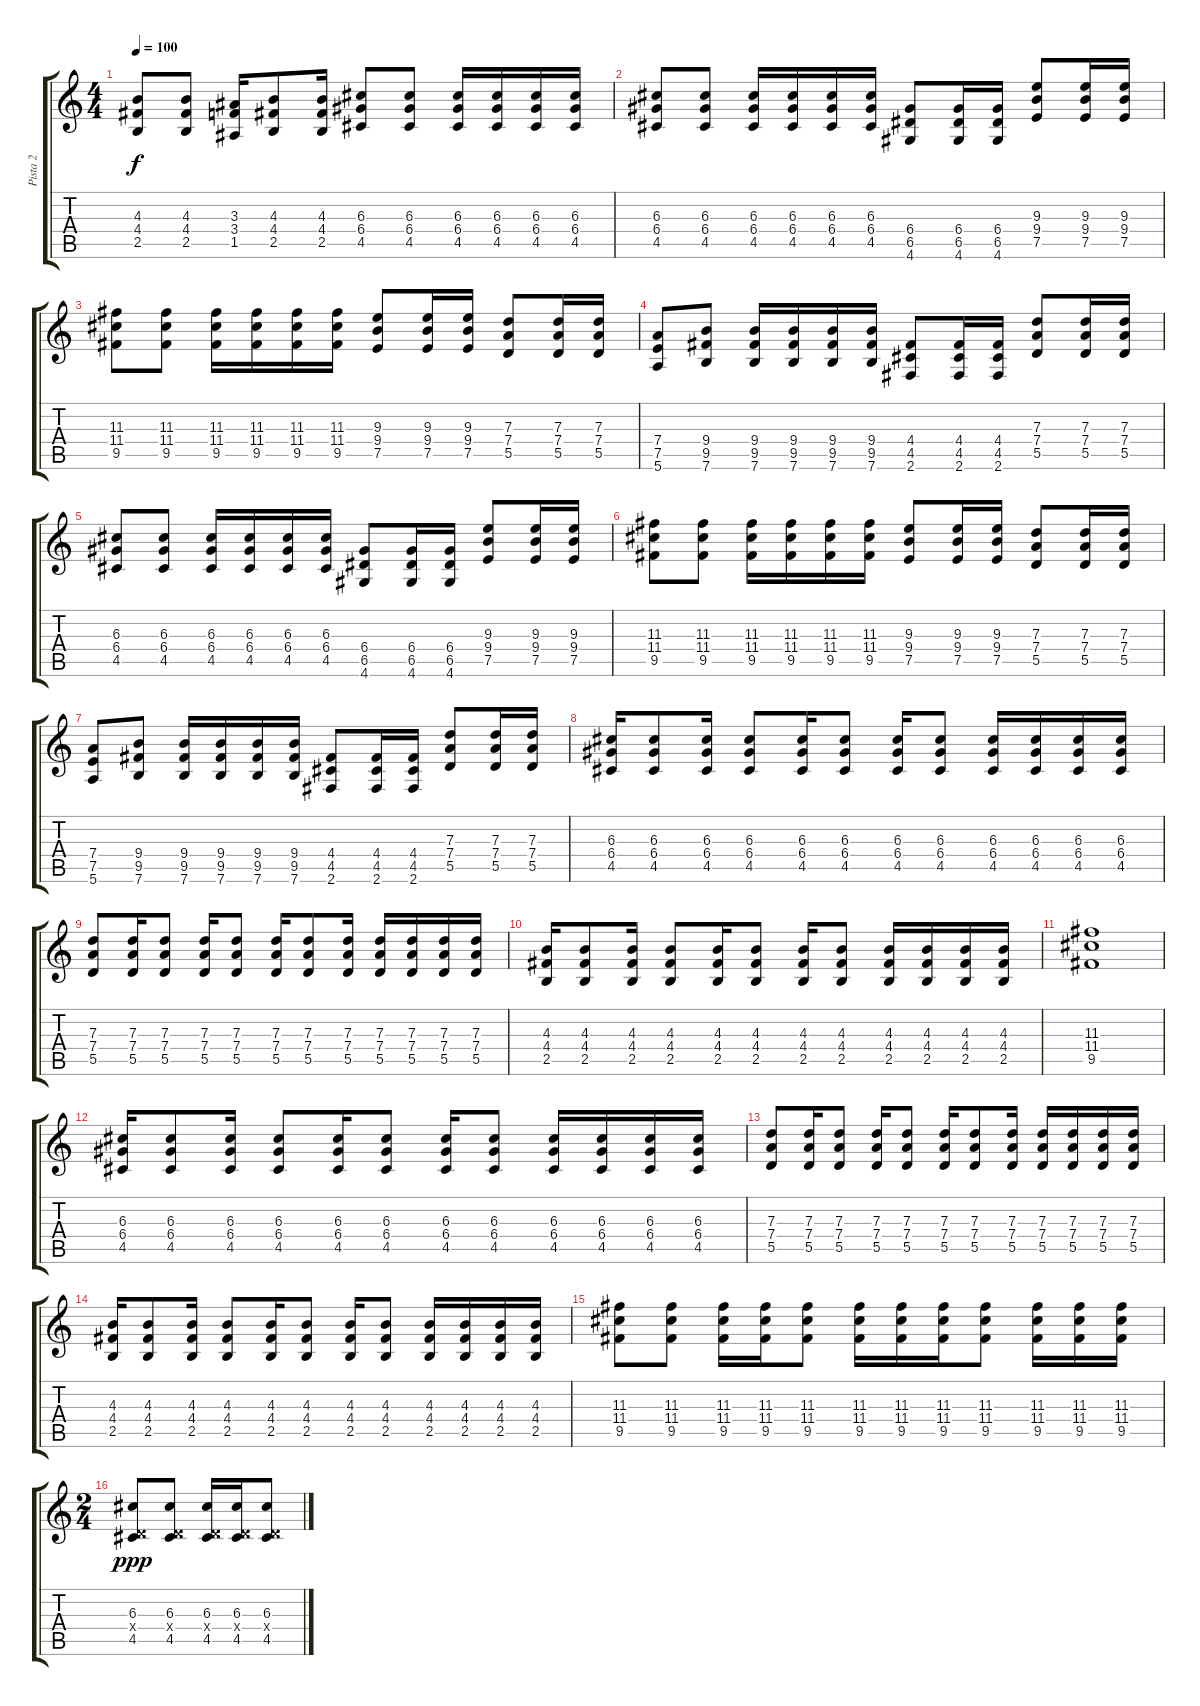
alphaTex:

\track ("Pista 2" "Pista 2") {instrument distortionguitar}
\staff {score tabs}
\tuning (E4 B3 G3 D3 A2 E2) {hide}
\ts (4 4)
\tempo 100
\clef g2
\ks c
(4.3 4.4 2.5).8{dy f} (4.3 4.4 2.5).8 (3.3 3.4 1.5).16 (4.3 4.4 2.5).8 (4.3 4.4 2.5).16 (6.3 6.4 4.5).8 (6.3 6.4 4.5).8 (6.3 6.4 4.5).16 (6.3 6.4 4.5).16 (6.3 6.4 4.5).16 (6.3 6.4 4.5).16 |
(6.3 6.4 4.5).8 (6.3 6.4 4.5).8 (6.3 6.4 4.5).16 (6.3 6.4 4.5).16 (6.3 6.4 4.5).16 (6.3 6.4 4.5).16 (6.4 6.5 4.6).8 (6.4 6.5 4.6).16 (6.4 6.5 4.6).16 (9.3 9.4 7.5).8 (9.3 9.4 7.5).16 (9.3 9.4 7.5).16 |
(11.3 11.4 9.5).8 (11.3 11.4 9.5).8 (11.3 11.4 9.5).16 (11.3 11.4 9.5).16 (11.3 11.4 9.5).16 (11.3 11.4 9.5).16 (9.3 9.4 7.5).8 (9.3 9.4 7.5).16 (9.3 9.4 7.5).16 (7.3 7.4 5.5).8 (7.3 7.4 5.5).16 (7.3 7.4 5.5).16 |
(7.4 7.5 5.6).8 (9.4 9.5 7.6).8 (9.4 9.5 7.6).16 (9.4 9.5 7.6).16 (9.4 9.5 7.6).16 (9.4 9.5 7.6).16 (4.4 4.5 2.6).8 (4.4 4.5 2.6).16 (4.4 4.5 2.6).16 (7.3 7.4 5.5).8 (7.3 7.4 5.5).16 (7.3 7.4 5.5).16 |
(6.3 6.4 4.5).8 (6.3 6.4 4.5).8 (6.3 6.4 4.5).16 (6.3 6.4 4.5).16 (6.3 6.4 4.5).16 (6.3 6.4 4.5).16 (6.4 6.5 4.6).8 (6.4 6.5 4.6).16 (6.4 6.5 4.6).16 (9.3 9.4 7.5).8 (9.3 9.4 7.5).16 (9.3 9.4 7.5).16 |
(11.3 11.4 9.5).8 (11.3 11.4 9.5).8 (11.3 11.4 9.5).16 (11.3 11.4 9.5).16 (11.3 11.4 9.5).16 (11.3 11.4 9.5).16 (9.3 9.4 7.5).8 (9.3 9.4 7.5).16 (9.3 9.4 7.5).16 (7.3 7.4 5.5).8 (7.3 7.4 5.5).16 (7.3 7.4 5.5).16 |
(7.4 7.5 5.6).8 (9.4 9.5 7.6).8 (9.4 9.5 7.6).16 (9.4 9.5 7.6).16 (9.4 9.5 7.6).16 (9.4 9.5 7.6).16 (4.4 4.5 2.6).8 (4.4 4.5 2.6).16 (4.4 4.5 2.6).16 (7.3 7.4 5.5).8 (7.3 7.4 5.5).16 (7.3 7.4 5.5).16 |
(6.3 6.4 4.5).16 (6.3 6.4 4.5).8 (6.3 6.4 4.5).16 (6.3 6.4 4.5).8 (6.3 6.4 4.5).16 (6.3 6.4 4.5).8 (6.3 6.4 4.5).16 (6.3 6.4 4.5).8 (6.3 6.4 4.5).16 (6.3 6.4 4.5).16 (6.3 6.4 4.5).16 (6.3 6.4 4.5).16 |
(7.3 7.4 5.5).8 (7.3 7.4 5.5).16 (7.3 7.4 5.5).8 (7.3 7.4 5.5).16 (7.3 7.4 5.5).8 (7.3 7.4 5.5).16 (7.3 7.4 5.5).8 (7.3 7.4 5.5).16 (7.3 7.4 5.5).16 (7.3 7.4 5.5).16 (7.3 7.4 5.5).16 (7.3 7.4 5.5).16 |
(4.3 4.4 2.5).16 (4.3 4.4 2.5).8 (4.3 4.4 2.5).16 (4.3 4.4 2.5).8 (4.3 4.4 2.5).16 (4.3 4.4 2.5).8 (4.3 4.4 2.5).16 (4.3 4.4 2.5).8 (4.3 4.4 2.5).16 (4.3 4.4 2.5).16 (4.3 4.4 2.5).16 (4.3 4.4 2.5).16 |
(11.3 11.4 9.5).1 |
(6.3 6.4 4.5).16 (6.3 6.4 4.5).8 (6.3 6.4 4.5).16 (6.3 6.4 4.5).8 (6.3 6.4 4.5).16 (6.3 6.4 4.5).8 (6.3 6.4 4.5).16 (6.3 6.4 4.5).8 (6.3 6.4 4.5).16 (6.3 6.4 4.5).16 (6.3 6.4 4.5).16 (6.3 6.4 4.5).16 |
(7.3 7.4 5.5).8 (7.3 7.4 5.5).16 (7.3 7.4 5.5).8 (7.3 7.4 5.5).16 (7.3 7.4 5.5).8 (7.3 7.4 5.5).16 (7.3 7.4 5.5).8 (7.3 7.4 5.5).16 (7.3 7.4 5.5).16 (7.3 7.4 5.5).16 (7.3 7.4 5.5).16 (7.3 7.4 5.5).16 |
(4.3 4.4 2.5).16 (4.3 4.4 2.5).8 (4.3 4.4 2.5).16 (4.3 4.4 2.5).8 (4.3 4.4 2.5).16 (4.3 4.4 2.5).8 (4.3 4.4 2.5).16 (4.3 4.4 2.5).8 (4.3 4.4 2.5).16 (4.3 4.4 2.5).16 (4.3 4.4 2.5).16 (4.3 4.4 2.5).16 |
(11.3 11.4 9.5).8 (11.3 11.4 9.5).8 (11.3 11.4 9.5).16 (11.3 11.4 9.5).16 (11.3 11.4 9.5).8 (11.3 11.4 9.5).16 (11.3 11.4 9.5).16 (11.3 11.4 9.5).16 (11.3 11.4 9.5).8 (11.3 11.4 9.5).16 (11.3 11.4 9.5).16 (11.3 11.4 9.5).16 |
\ts (2 4)
(6.3 0.4{x} 4.5).8{dy ppp} (6.3 0.4{x} 4.5).8 (6.3 0.4{x} 4.5).16 (6.3 0.4{x} 4.5).16 (6.3 0.4{x} 4.5).8
